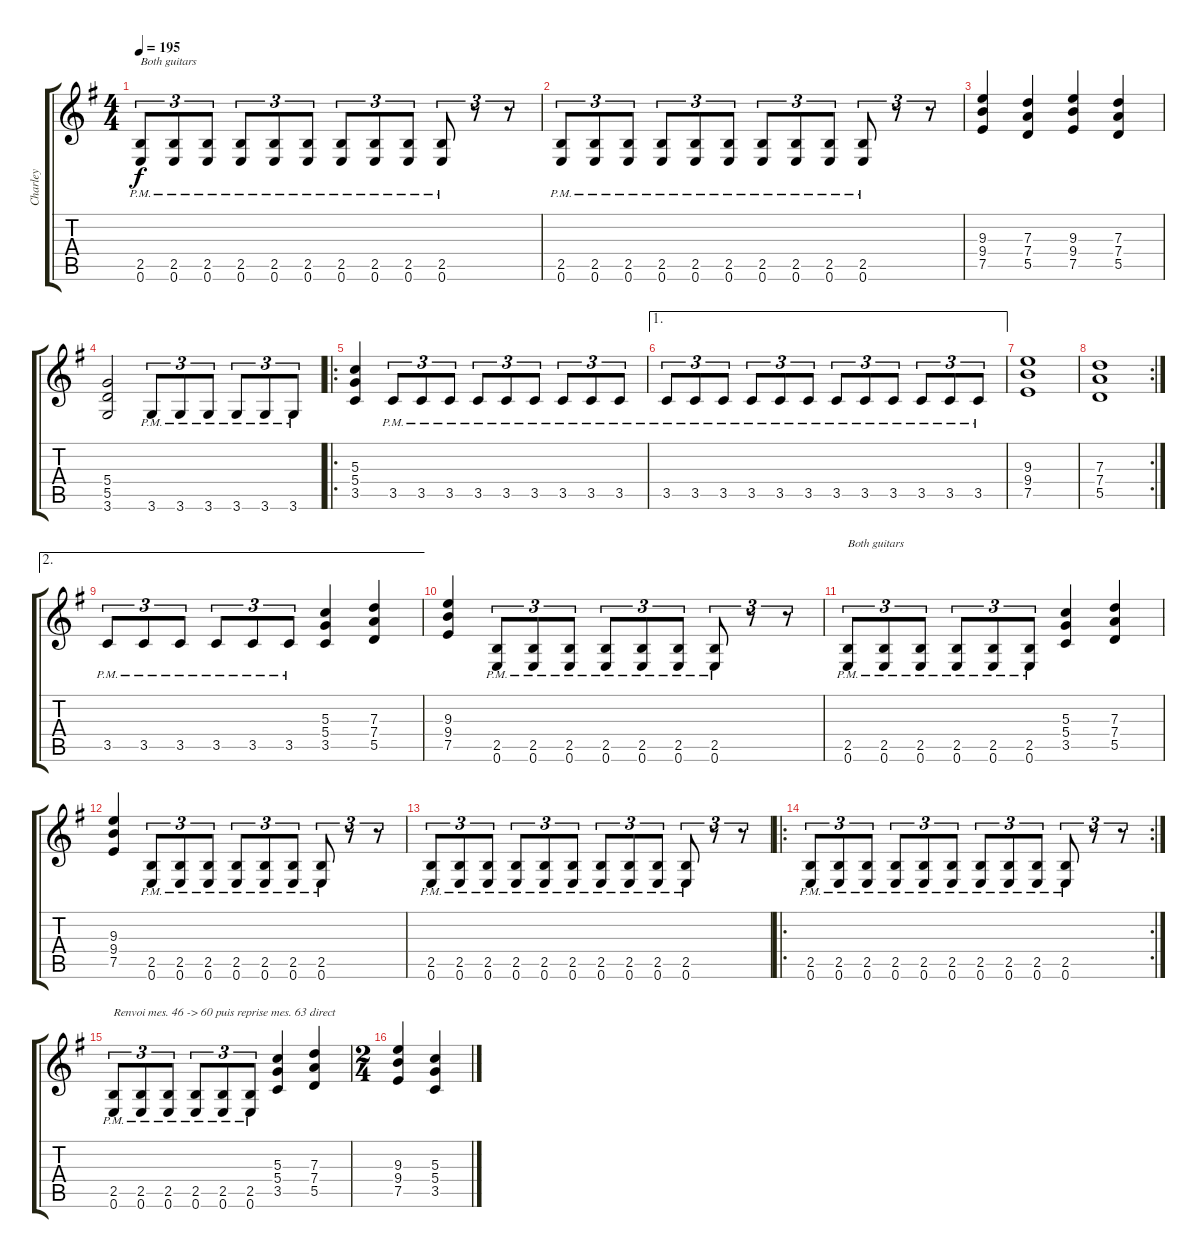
\track ("Charley" "Charley") {instrument overdrivenguitar}
\staff {score tabs}
\tuning (E4 B3 G3 D3 A2 E2) {hide}
\ts (4 4)
\tempo 195
\clef g2
\ks eminor
(2.5{pm} 0.6{pm}).8{tu (3 2) txt "Both guitars" dy f} (2.5{pm} 0.6{pm}).8{tu (3 2)} (2.5{pm} 0.6{pm}).8{tu (3 2)} (2.5{pm} 0.6{pm}).8{tu (3 2)} (2.5{pm} 0.6{pm}).8{tu (3 2)} (2.5{pm} 0.6{pm}).8{tu (3 2)} (2.5{pm} 0.6{pm}).8{tu (3 2)} (2.5{pm} 0.6{pm}).8{tu (3 2)} (2.5{pm} 0.6{pm}).8{tu (3 2)} (2.5{pm} 0.6{pm}).8{tu (3 2)} r.8{tu (3 2)} r.8{tu (3 2)} |
(2.5{pm} 0.6{pm}).8{tu (3 2)} (2.5{pm} 0.6{pm}).8{tu (3 2)} (2.5{pm} 0.6{pm}).8{tu (3 2)} (2.5{pm} 0.6{pm}).8{tu (3 2)} (2.5{pm} 0.6{pm}).8{tu (3 2)} (2.5{pm} 0.6{pm}).8{tu (3 2)} (2.5{pm} 0.6{pm}).8{tu (3 2)} (2.5{pm} 0.6{pm}).8{tu (3 2)} (2.5{pm} 0.6{pm}).8{tu (3 2)} (2.5{pm} 0.6{pm}).8{tu (3 2)} r.8{tu (3 2)} r.8{tu (3 2)} |
(9.3 9.4 7.5).4 (7.3 7.4 5.5).4 (9.3 9.4 7.5).4 (7.3 7.4 5.5).4 |
(5.4 5.5 3.6).2 3.6{pm}.8{tu (3 2)} 3.6{pm}.8{tu (3 2)} 3.6{pm}.8{tu (3 2)} 3.6{pm}.8{tu (3 2)} 3.6{pm}.8{tu (3 2)} 3.6{pm}.8{tu (3 2)} |
\ro
(5.3 5.4 3.5).4 3.5{pm}.8{tu (3 2)} 3.5{pm}.8{tu (3 2)} 3.5{pm}.8{tu (3 2)} 3.5{pm}.8{tu (3 2)} 3.5{pm}.8{tu (3 2)} 3.5{pm}.8{tu (3 2)} 3.5{pm}.8{tu (3 2)} 3.5{pm}.8{tu (3 2)} 3.5{pm}.8{tu (3 2)} |
\ae 1
3.5{pm}.8{tu (3 2)} 3.5{pm}.8{tu (3 2)} 3.5{pm}.8{tu (3 2)} 3.5{pm}.8{tu (3 2)} 3.5{pm}.8{tu (3 2)} 3.5{pm}.8{tu (3 2)} 3.5{pm}.8{tu (3 2)} 3.5{pm}.8{tu (3 2)} 3.5{pm}.8{tu (3 2)} 3.5{pm}.8{tu (3 2)} 3.5{pm}.8{tu (3 2)} 3.5{pm}.8{tu (3 2)} |
(9.3 9.4 7.5).1 |
\rc 2
(7.3 7.4 5.5).1 |
\ae 2
3.5{pm}.8{tu (3 2)} 3.5{pm}.8{tu (3 2)} 3.5{pm}.8{tu (3 2)} 3.5{pm}.8{tu (3 2)} 3.5{pm}.8{tu (3 2)} 3.5{pm}.8{tu (3 2)} (5.3 5.4 3.5).4 (7.3 7.4 5.5).4 |
(9.3 9.4 7.5).4 (2.5{pm} 0.6{pm}).8{tu (3 2)} (2.5{pm} 0.6{pm}).8{tu (3 2)} (2.5{pm} 0.6{pm}).8{tu (3 2)} (2.5{pm} 0.6{pm}).8{tu (3 2)} (2.5{pm} 0.6{pm}).8{tu (3 2)} (2.5{pm} 0.6{pm}).8{tu (3 2)} (2.5{pm} 0.6{pm}).8{tu (3 2)} r.8{tu (3 2)} r.8{tu (3 2)} |
(2.5{pm} 0.6{pm}).8{tu (3 2) txt "Both guitars"} (2.5{pm} 0.6{pm}).8{tu (3 2)} (2.5{pm} 0.6{pm}).8{tu (3 2)} (2.5{pm} 0.6{pm}).8{tu (3 2)} (2.5{pm} 0.6{pm}).8{tu (3 2)} (2.5{pm} 0.6{pm}).8{tu (3 2)} (5.3 5.4 3.5).4 (7.3 7.4 5.5).4 |
(9.3 9.4 7.5).4 (2.5{pm} 0.6{pm}).8{tu (3 2)} (2.5{pm} 0.6{pm}).8{tu (3 2)} (2.5{pm} 0.6{pm}).8{tu (3 2)} (2.5{pm} 0.6{pm}).8{tu (3 2)} (2.5{pm} 0.6{pm}).8{tu (3 2)} (2.5{pm} 0.6{pm}).8{tu (3 2)} (2.5{pm} 0.6{pm}).8{tu (3 2)} r.8{tu (3 2)} r.8{tu (3 2)} |
(2.5{pm} 0.6{pm}).8{tu (3 2)} (2.5{pm} 0.6{pm}).8{tu (3 2)} (2.5{pm} 0.6{pm}).8{tu (3 2)} (2.5{pm} 0.6{pm}).8{tu (3 2)} (2.5{pm} 0.6{pm}).8{tu (3 2)} (2.5{pm} 0.6{pm}).8{tu (3 2)} (2.5{pm} 0.6{pm}).8{tu (3 2)} (2.5{pm} 0.6{pm}).8{tu (3 2)} (2.5{pm} 0.6{pm}).8{tu (3 2)} (2.5{pm} 0.6{pm}).8{tu (3 2)} r.8{tu (3 2)} r.8{tu (3 2)} |
\ro
\rc 2
(2.5{pm} 0.6{pm}).8{tu (3 2)} (2.5{pm} 0.6{pm}).8{tu (3 2)} (2.5{pm} 0.6{pm}).8{tu (3 2)} (2.5{pm} 0.6{pm}).8{tu (3 2)} (2.5{pm} 0.6{pm}).8{tu (3 2)} (2.5{pm} 0.6{pm}).8{tu (3 2)} (2.5{pm} 0.6{pm}).8{tu (3 2)} (2.5{pm} 0.6{pm}).8{tu (3 2)} (2.5{pm} 0.6{pm}).8{tu (3 2)} (2.5{pm} 0.6{pm}).8{tu (3 2)} r.8{tu (3 2)} r.8{tu (3 2)} |
(2.5{pm} 0.6{pm}).8{tu (3 2) txt "Renvoi mes. 46 -> 60 puis reprise mes. 63 direct"} (2.5{pm} 0.6{pm}).8{tu (3 2)} (2.5{pm} 0.6{pm}).8{tu (3 2)} (2.5{pm} 0.6{pm}).8{tu (3 2)} (2.5{pm} 0.6{pm}).8{tu (3 2)} (2.5{pm} 0.6{pm}).8{tu (3 2)} (5.3 5.4 3.5).4 (7.3 7.4 5.5).4 |
\ts (2 4)
(9.3 9.4 7.5).4 (5.3 5.4 3.5).4
